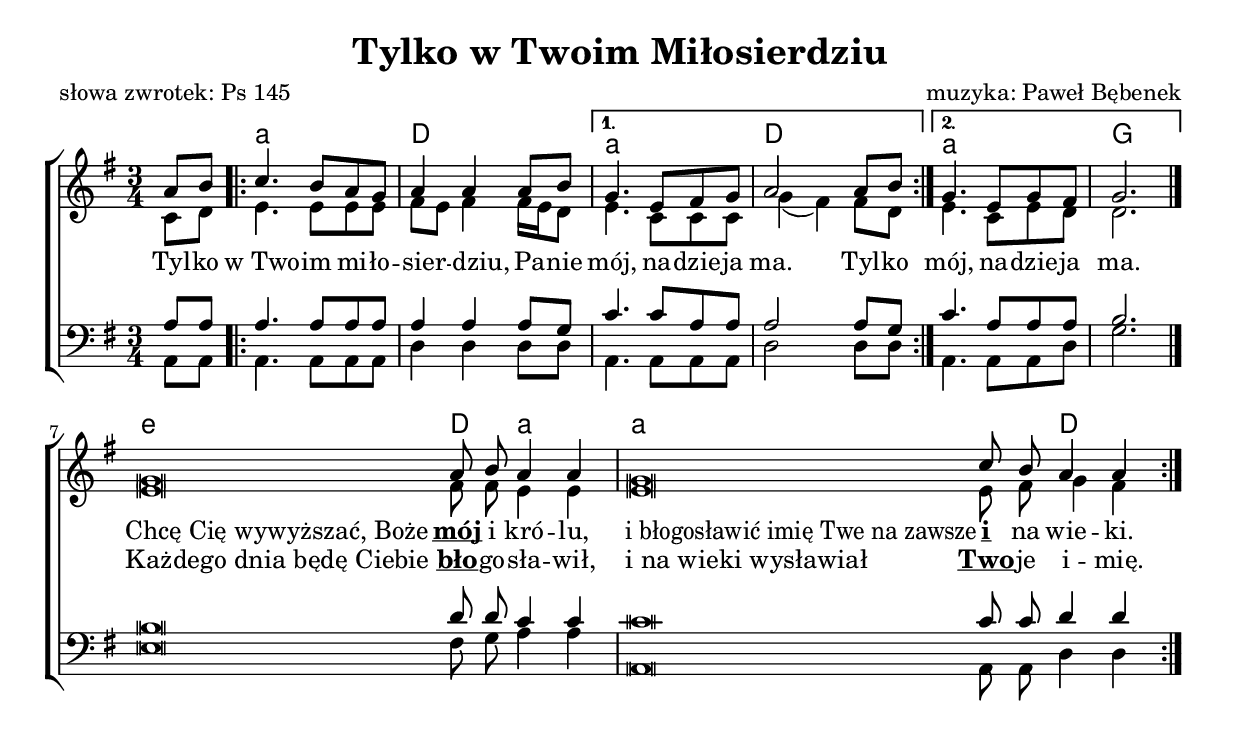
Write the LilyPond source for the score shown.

\version "2.17.3"
#(set-global-staff-size 20)

\header	{
  title = "Tylko w Twoim Miłosierdziu"
  poet = "słowa zwrotek: Ps 145"
  composer = "muzyka: Paweł Bębenek"
}

\paper {
}
%--------------------------------MELODY--------------------------------
sopranomelody = \relative f' {
  \key g \major
  \time 3/4
  \partial 4
  a8 b
  \repeat volta 2 {
    c4. b8 a g
    a4 a a8 b
  }
  \alternative {
    {
      g4. e8 fis g
      a2 a8 b
    }
    {
      g4. e8 g fis
      g2.
    }
  }
  \bar "|."
  \break
  \repeat volta 2 {
    \cadenzaOn
    g\breve a8 b a4 a
    \bar "|"
    g\breve c8 b a4 a
    \cadenzaOff
  }
}
altomelody = \relative f' {
  \key g \major
  \time 3/4
  \partial 4
  c8 d
  \repeat volta 2 {
    e4. e8 e e
    fis8 e fis4 fis16 e d8
  }
  \alternative {
    {
      e4. c8 c c
      g'4( fis) fis8 d
    }
    {
      e4. c8 e d
      d2.
    }
  }
  \bar "|."
  \break
  \repeat volta 2 {
    \cadenzaOn
    e\breve fis8 fis e4 e
    \bar "|"
    e\breve e8 fis g4 fis
    \cadenzaOff
  }
}
tenormelody = \relative f {
  \key g \major
  \time 3/4
  \partial 4
  a8 a
  \repeat volta 2 {
    a4. a8 a a
    a4 a a8 g
  }
  \alternative {
    {
      c4. c8 a a
      a2 a8 g
    }
    {
      c4. a8 a a
      b2.
    }
  }
  \bar "|."
  \break
  \repeat volta 2 {
    \cadenzaOn
    b\breve d8 d c4 c
    \bar "|"
    c\breve c8 c d4 d
    \cadenzaOff
  }
}
bassmelody = \relative f {
  \key g \major
  \time 3/4
  \partial 4
  a,8 a
  \repeat volta 2 {
    a4. a8 a a
    d4 d d8 d
  }
  \alternative {
    {
      a4. a8 a a
      d2 d8 d
    }
    {
      a4. a8 a d
      g2.
    }
  }
  \bar "|."
  \break
  \repeat volta 2 {
    \cadenzaOn
    e\breve fis8 g a4 a
    \bar "|"
    a,\breve a8 a d4 d
    \cadenzaOff
  }
}
akordy = \chordmode {
  \set chordNameLowercaseMinor = ##t
  s4
  a2.:m d
  \once \override ChordName #'Y-offset = #-1
  a:m d
  \once \override ChordName #'Y-offset = #-1
  a:m g
  \cadenzaOn
  e\breve:m d4 a2:m
  a\breve:m s4 d2
  \cadenzaOff
}
%--------------------------------LYRICS--------------------------------
text = \lyricmode {
  Tyl -- ko w_Two -- im mi -- ło -- \tweak #'X-offset #-0.8 sier -- \tweak #'X-offset #-1 dziu,
  \tweak #'X-offset #-0.3 Pa -- nie mój, na -- dzie -- ja ma. Tyl -- ko
  mój, na -- dzie -- ja ma.
  \tweak #'X-offset #-1.5 \markup \scale #'(0.97 . 1) "Chcę Cię wywyższać, Boże"
  \markup \bold \underline mój i kró -- lu,
  \tweak #'X-offset #-0.5 \markup \scale #'(0.9 . 1) "i błogosławić imię Twe na zawsze"
  \markup \bold \underline i na wie -- ki.
}
secondverse = \lyricmode {
  \repeat unfold 22 \skip4
  \tweak #'X-offset #-1.5 "Każdego dnia będę Ciebie"
  \markup \bold \underline bło -- go -- sła -- wił,
  \tweak #'X-offset #-0.5 "i na wieki wysławiał"
  \markup \bold \underline Two -- je i -- mię.
}
%--------------------------------ALL-FILE VARIABLE--------------------------------

\score {
  \new ChoirStaff <<
    \new ChordNames { \germanChords \akordy }
    \new Staff = women <<
      \clef treble
      \new Voice = soprano {
        \voiceOne
        \sopranomelody
      }
      \new Voice = alto {
        \voiceTwo
        \altomelody
      }
    >>
    \new Lyrics = sopranolyrics \with {
    }
    \lyricsto soprano \text
    \new Lyrics = sopranolyrics \with {
    }
    \lyricsto soprano \secondverse

    \new Staff = men <<
      \clef bass
      \new Voice = tenor {
        \voiceOne
        \tenormelody
      }
      \new Voice = bass {
        \voiceTwo
        \bassmelody
      }
    >>
  >>
  \layout {
    \override NoteHead #'style = #'altdefault
    indent = 0
  }
}
